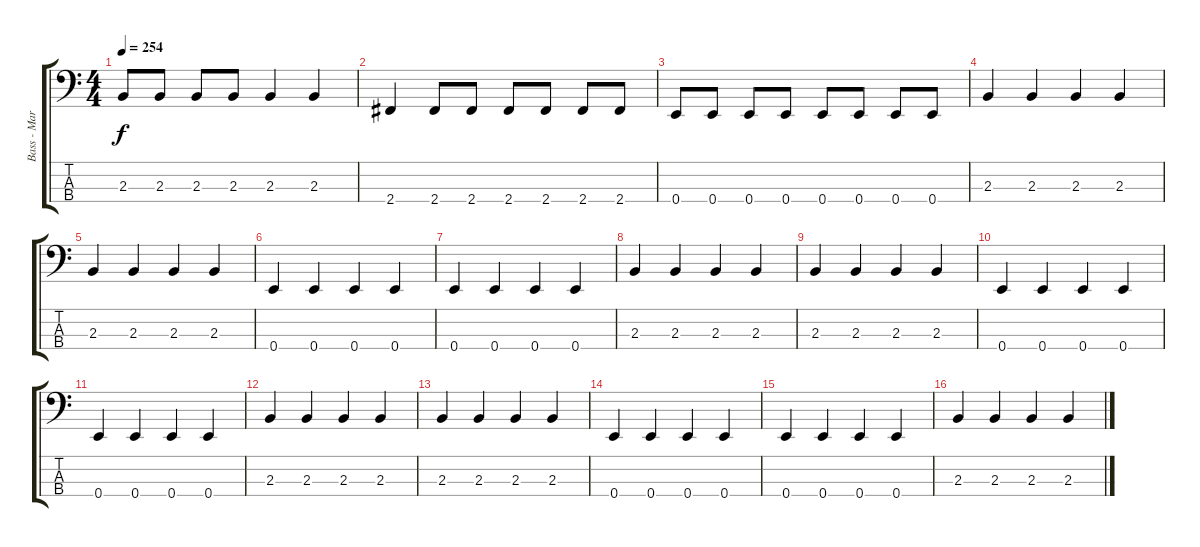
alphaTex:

\track ("Bass - Mark Alan Hoppus" "Bass - Mar") {instrument electricbassfinger}
\staff {score tabs}
\tuning (G2 D2 A1 E1) {hide}
\ts (4 4)
\tempo 254
\clef f4
\ks c
2.3.8{dy f} 2.3.8 2.3.8 2.3.8 2.3.4 2.3.4 |
2.4.4 2.4.8 2.4.8 2.4.8 2.4.8 2.4.8 2.4.8 |
0.4.8 0.4.8 0.4.8 0.4.8 0.4.8 0.4.8 0.4.8 0.4.8 |
2.3.4 2.3.4 2.3.4 2.3.4 |
2.3.4 2.3.4 2.3.4 2.3.4 |
0.4.4 0.4.4 0.4.4 0.4.4 |
0.4.4 0.4.4 0.4.4 0.4.4 |
2.3.4 2.3.4 2.3.4 2.3.4 |
2.3.4 2.3.4 2.3.4 2.3.4 |
0.4.4 0.4.4 0.4.4 0.4.4 |
0.4.4 0.4.4 0.4.4 0.4.4 |
2.3.4 2.3.4 2.3.4 2.3.4 |
2.3.4 2.3.4 2.3.4 2.3.4 |
0.4.4 0.4.4 0.4.4 0.4.4 |
0.4.4 0.4.4 0.4.4 0.4.4 |
2.3.4 2.3.4 2.3.4 2.3.4
